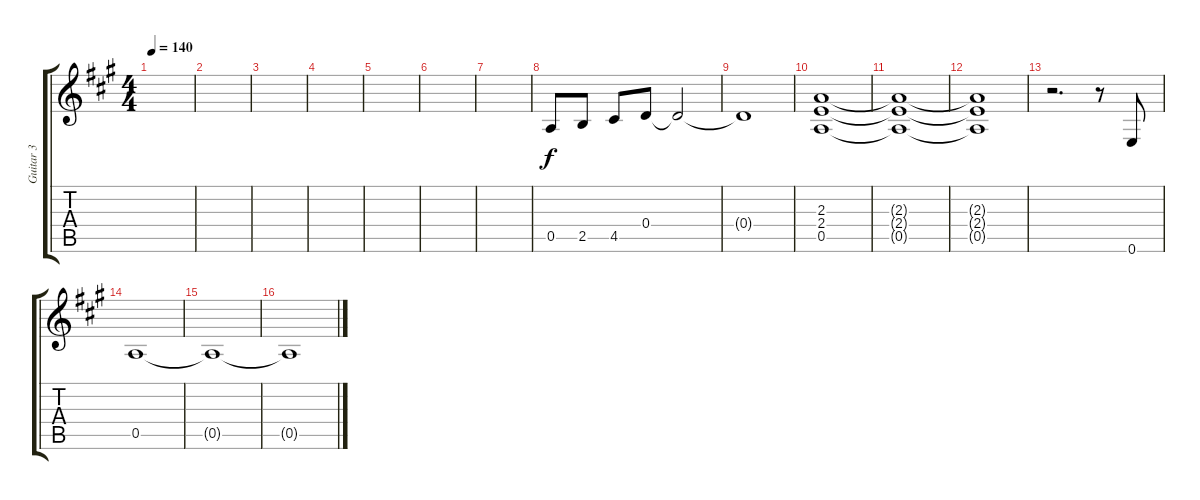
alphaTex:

\track ("Guitar 3" "Guitar 3") {instrument acousticguitarsteel}
\staff {score tabs}
\tuning (E4 B3 G3 D3 A2 E2) {hide}
\ts (4 4)
\tempo 140
\clef g2
\ks a
|
|
|
|
|
|
|
0.5.8 2.5.8 4.5.8 0.4.8 0.4{t}.2 |
0.4{t}.1 |
(2.3 2.4 0.5).1 |
(2.3{t} 2.4{t} 0.5{t}).1 |
(2.3{t} 2.4{t} 0.5{t}).1 |
r.2{d} r.8 0.6.8 |
0.5.1 |
0.5{t}.1 |
0.5{t}.1
